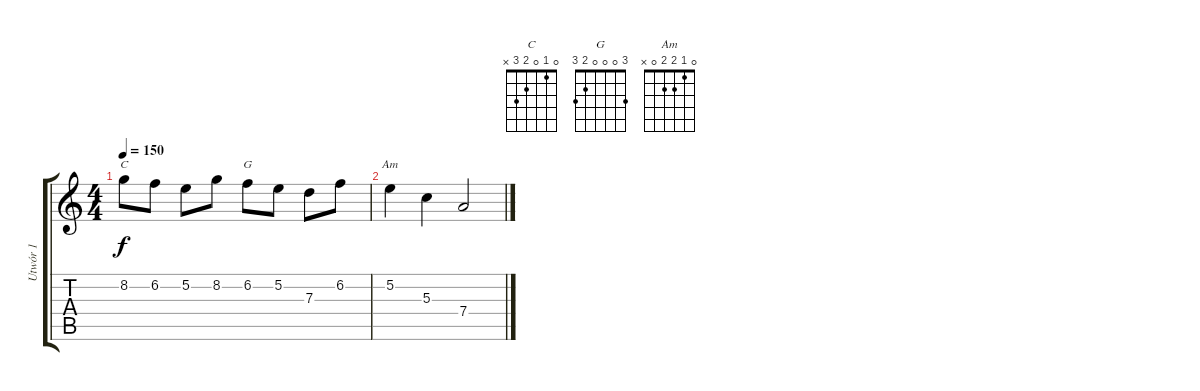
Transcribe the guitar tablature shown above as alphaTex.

\track ("Utwór 1" "Utwór 1") {instrument acousticguitarnylon}
\staff {score tabs}
\tuning (E4 B3 G3 D3 A2 E2) {hide}
\chord ("C" 0 1 0 2 3 x)
\chord ("G" 3 0 0 0 2 3)
\chord ("Am" 0 1 2 2 0 x)
\ts (4 4)
\tempo 150
\clef g2
\ks c
8.2.8{ch "C" dy f} 6.2.8 5.2.8 8.2.8 6.2.8{ch "G"} 5.2.8 7.3.8 6.2.8 |
5.2.4{ch "Am"} 5.3.4 7.4.2
